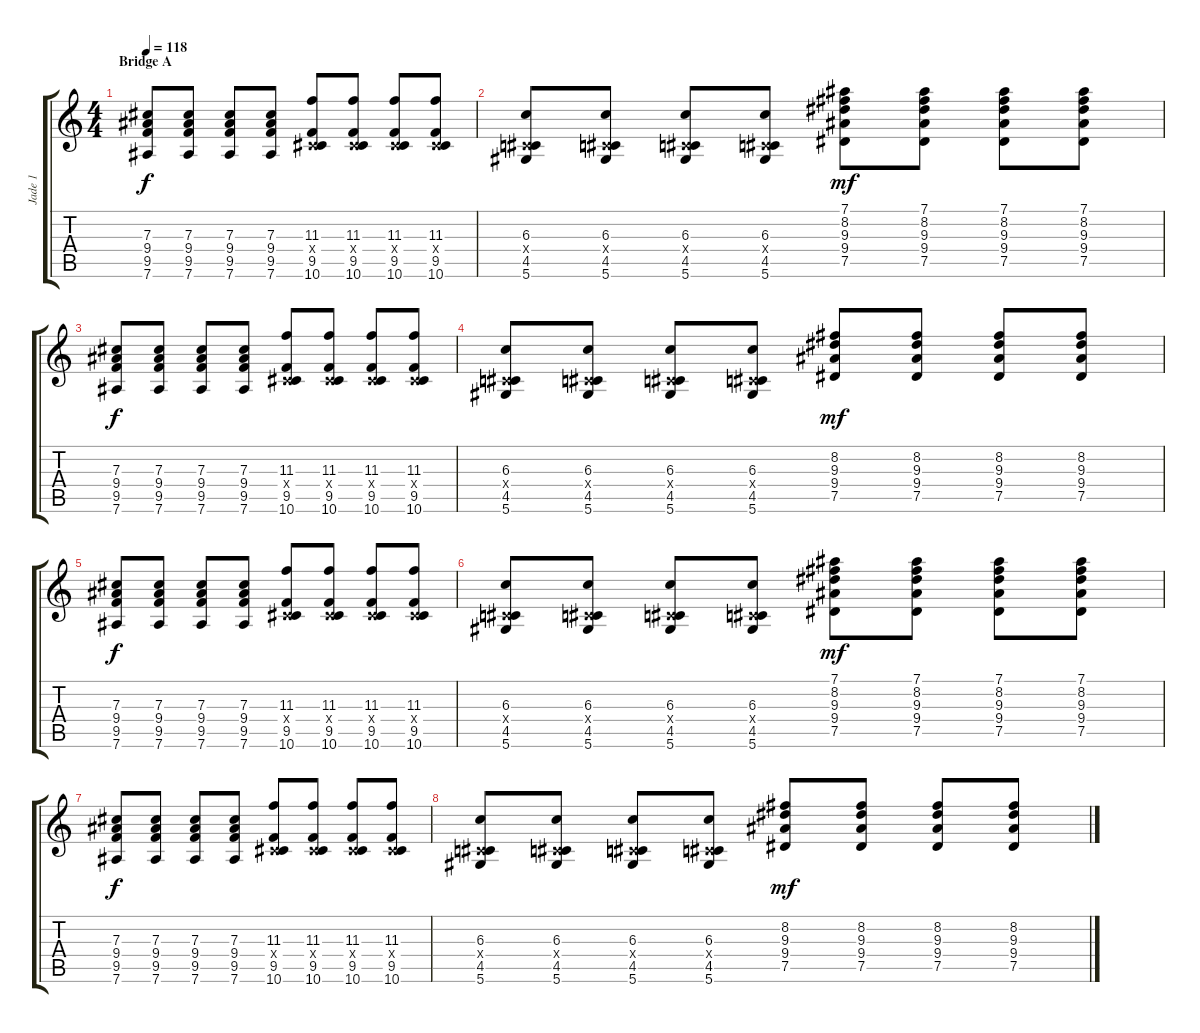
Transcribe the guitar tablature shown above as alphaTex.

\track ("Jade 1" "Jade 1") {instrument overdrivenguitar}
\staff {score tabs}
\tuning (Eb4 Bb3 Gb3 Db3 Ab2 Eb2) {hide}
\ts (4 4)
\section ("" "Bridge A")
\tempo 118
\clef g2
\ks c
(7.3 9.4 9.5 7.6).8{dy f} (7.3 9.4 9.5 7.6).8 (7.3 9.4 9.5 7.6).8 (7.3 9.4 9.5 7.6).8 (11.3 0.4{x} 9.5 10.6).8 (11.3 0.4{x} 9.5 10.6).8 (11.3 0.4{x} 9.5 10.6).8 (11.3 0.4{x} 9.5 10.6).8 |
(6.3 0.4{x} 4.5 5.6).8 (6.3 0.4{x} 4.5 5.6).8 (6.3 0.4{x} 4.5 5.6).8 (6.3 0.4{x} 4.5 5.6).8 (7.1 8.2 9.3 9.4 7.5).8{dy mf} (7.1 8.2 9.3 9.4 7.5).8 (7.1 8.2 9.3 9.4 7.5).8 (7.1 8.2 9.3 9.4 7.5).8 |
(7.3 9.4 9.5 7.6).8{dy f} (7.3 9.4 9.5 7.6).8 (7.3 9.4 9.5 7.6).8 (7.3 9.4 9.5 7.6).8 (11.3 0.4{x} 9.5 10.6).8 (11.3 0.4{x} 9.5 10.6).8 (11.3 0.4{x} 9.5 10.6).8 (11.3 0.4{x} 9.5 10.6).8 |
(6.3 0.4{x} 4.5 5.6).8 (6.3 0.4{x} 4.5 5.6).8 (6.3 0.4{x} 4.5 5.6).8 (6.3 0.4{x} 4.5 5.6).8 (8.2 9.3 9.4 7.5).8{dy mf} (8.2 9.3 9.4 7.5).8 (8.2 9.3 9.4 7.5).8 (8.2 9.3 9.4 7.5).8 |
(7.3 9.4 9.5 7.6).8{dy f} (7.3 9.4 9.5 7.6).8 (7.3 9.4 9.5 7.6).8 (7.3 9.4 9.5 7.6).8 (11.3 0.4{x} 9.5 10.6).8 (11.3 0.4{x} 9.5 10.6).8 (11.3 0.4{x} 9.5 10.6).8 (11.3 0.4{x} 9.5 10.6).8 |
(6.3 0.4{x} 4.5 5.6).8 (6.3 0.4{x} 4.5 5.6).8 (6.3 0.4{x} 4.5 5.6).8 (6.3 0.4{x} 4.5 5.6).8 (7.1 8.2 9.3 9.4 7.5).8{dy mf} (7.1 8.2 9.3 9.4 7.5).8 (7.1 8.2 9.3 9.4 7.5).8 (7.1 8.2 9.3 9.4 7.5).8 |
(7.3 9.4 9.5 7.6).8{dy f} (7.3 9.4 9.5 7.6).8 (7.3 9.4 9.5 7.6).8 (7.3 9.4 9.5 7.6).8 (11.3 0.4{x} 9.5 10.6).8 (11.3 0.4{x} 9.5 10.6).8 (11.3 0.4{x} 9.5 10.6).8 (11.3 0.4{x} 9.5 10.6).8 |
(6.3 0.4{x} 4.5 5.6).8 (6.3 0.4{x} 4.5 5.6).8 (6.3 0.4{x} 4.5 5.6).8 (6.3 0.4{x} 4.5 5.6).8 (8.2 9.3 9.4 7.5).8{dy mf} (8.2 9.3 9.4 7.5).8 (8.2 9.3 9.4 7.5).8 (8.2 9.3 9.4 7.5).8
